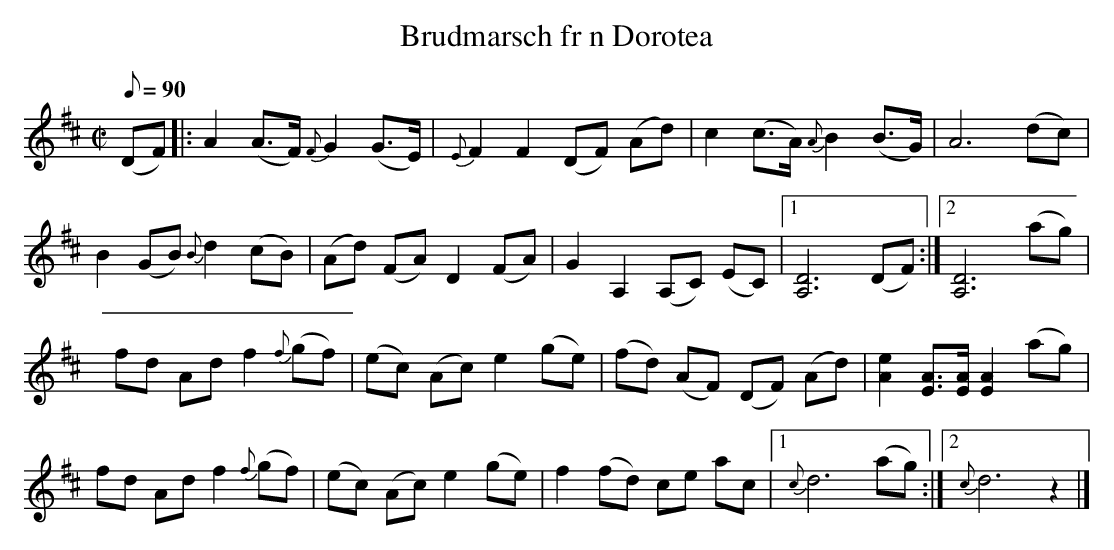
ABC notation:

X:1
T: Brudmarsch fr n Dorotea
M: C|
L: 1/8
K: D
Q: 90
(DF) |: A2(A>F) {F}G2(G>E) | {E}F2F2 (DF) (Ad) | c2(c>A) {A}B2(B>G) | A6 (dc) |
B2(GB) {B}d2(cB) | (Ad) (FA) D2(FA) | G2A,2 (A,C) (EC) |1 [A,D]6(DF) :|2 [A,D]6(ag) |
fd Ad f2 {f}(gf) | (ec) (Ac) e2(ge) | (fd) (AF) (DF) (Ad) | [Ae]2[EA]>[EA] [EA]2(ag) |
fd Ad f2 {f}(gf) | (ec) (Ac) e2(ge) | f2(fd) ce ac |1 {c}d6(ag) :|2 {c}d6z2 |]
